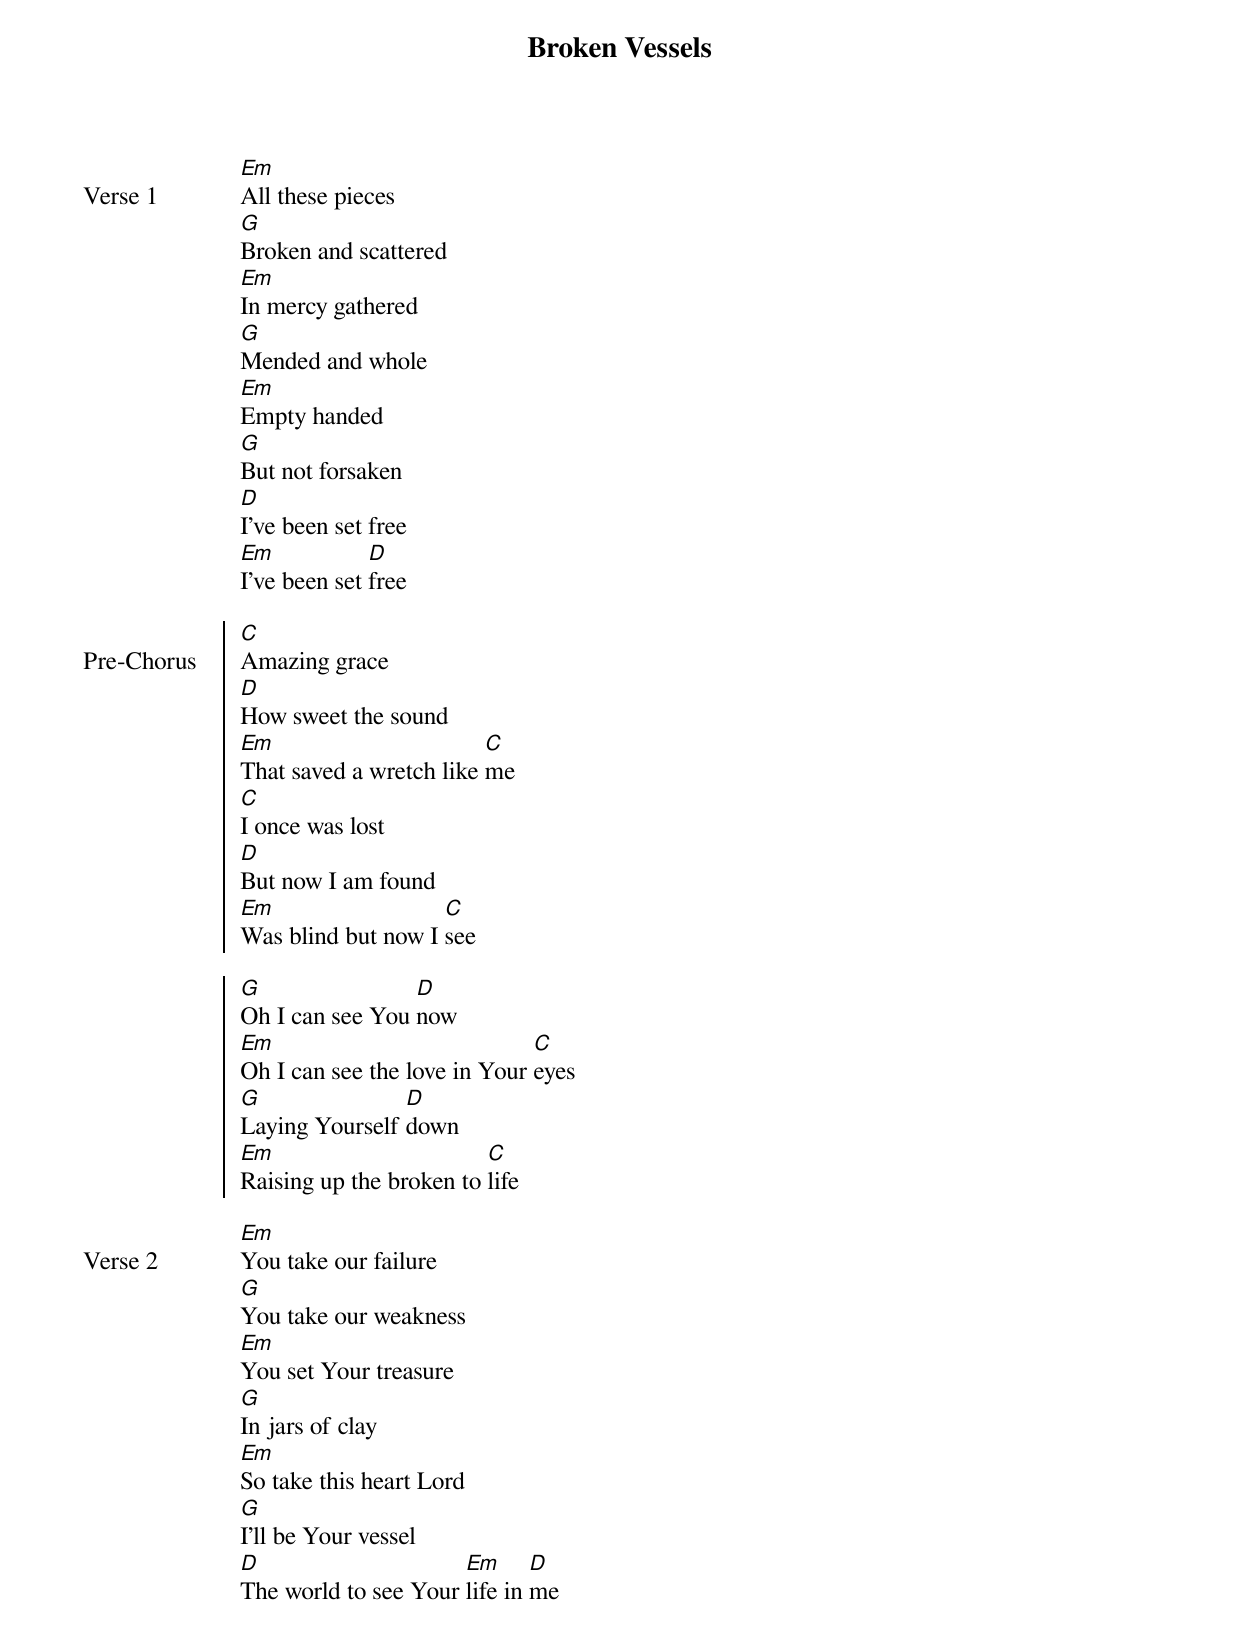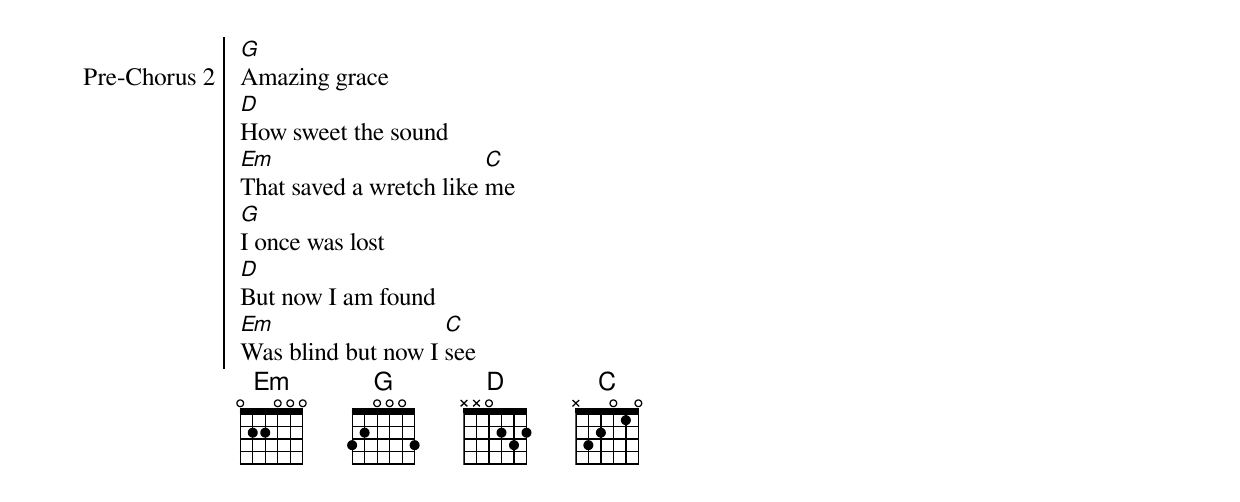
{title: Broken Vessels}
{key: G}
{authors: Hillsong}
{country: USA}
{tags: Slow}
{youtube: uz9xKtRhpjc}

{sov Verse 1}
[Em]All these pieces
[G]Broken and scattered
[Em]In mercy gathered
[G]Mended and whole
[Em]Empty handed
[G]But not forsaken
[D]I've been set free
[Em]I've been set [D]free

{eov}
{soc Pre-Chorus}
[C]Amazing grace
[D]How sweet the sound
[Em]That saved a wretch like [C]me
[C]I once was lost
[D]But now I am found
[Em]Was blind but now I [C]see

{eoc}
{soc}
[G]Oh I can see You [D]now
[Em]Oh I can see the love in Your [C]eyes
[G]Laying Yourself [D]down
[Em]Raising up the broken to [C]life

{eoc}
{sov Verse 2}
[Em]You take our failure
[G]You take our weakness
[Em]You set Your treasure
[G]In jars of clay
[Em]So take this heart Lord
[G]I'll be Your vessel
[D]The world to see Your [Em]life in [D]me

{eov}
{soc Pre-Chorus 2}
[G]Amazing grace
[D]How sweet the sound
[Em]That saved a wretch like [C]me
[G]I once was lost
[D]But now I am found
[Em]Was blind but now I [C]see
{eoc}
